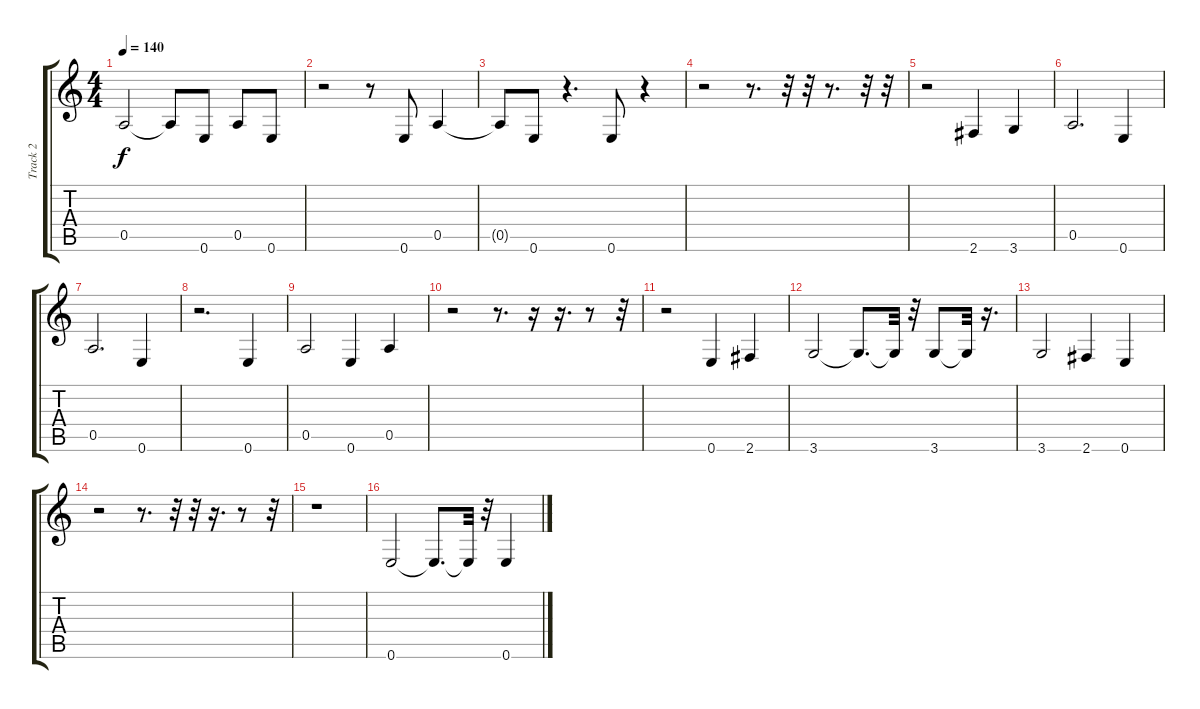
\track ("Track 2" "Track 2") {instrument fretlessbass}
\staff {score tabs}
\tuning (E4 B3 G3 D3 A2 E2) {hide}
\ts (4 4)
\tempo 140
\clef g2
\ks c
0.5.2{dy f} 0.5{t}.8 0.6.8 0.5.8 0.6.8 |
r.2 r.8 0.6.8 0.5.4 |
0.5{t}.8 0.6.8 r.4{d} 0.6.8 r.4 |
r.2 r.8{d} r.32 r.32 r.8{d} r.32 r.32 |
r.2 2.6.4 3.6.4 |
0.5.2{d} 0.6.4 |
0.5.2{d} 0.6.4 |
r.2{d} 0.6.4 |
0.5.2 0.6.4 0.5.4 |
r.2 r.8{d} r.16 r.16{d} r.8 r.32 |
r.2 0.6.4 2.6.4 |
3.6.2 3.6{t}.8{d} 3.6{t}.32 r.32 3.6.8 3.6{t}.32 r.16{d} |
3.6.2 2.6.4 0.6.4 |
r.2 r.8{d} r.32 r.32 r.16{d} r.8 r.32 |
r.1 |
0.6.2 0.6{t}.8{d} 0.6{t}.32 r.32 0.6.4
